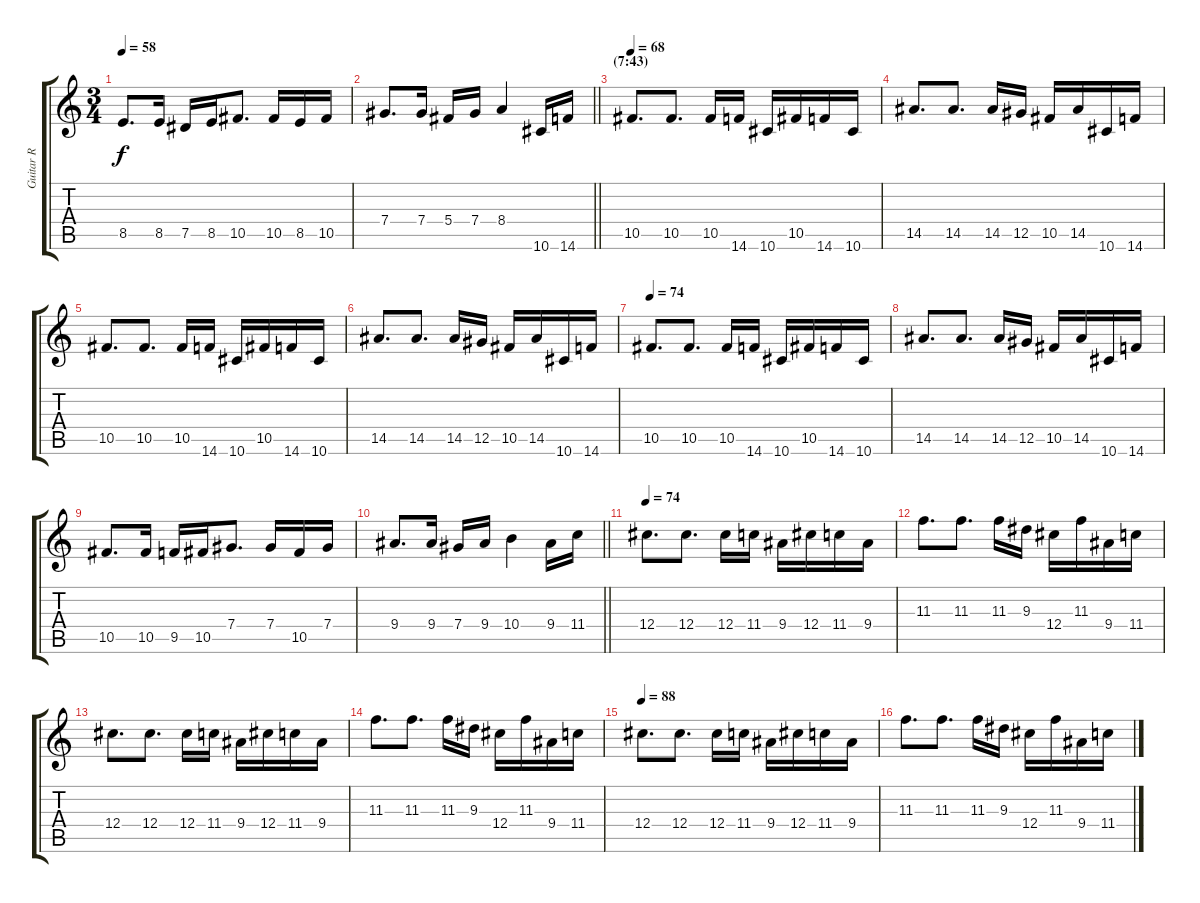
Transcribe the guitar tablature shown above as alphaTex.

\track ("Guitar R" "Guitar R") {instrument overdrivenguitar}
\staff {score tabs}
\tuning (Eb4 Bb3 Gb3 Db3 Ab2 Eb2) {hide}
\ts (3 4)
\tempo 58
\clef g2
\ks c
8.5.8{d dy f} 8.5.16 7.5.16 8.5.16 10.5.8{d} 10.5.16 8.5.16 10.5.16 |
\barLineRight lightlight
7.4.8{d} 7.4.16 5.4.16 7.4.16 8.4.4 10.6.16 14.6.16 |
\section ("" "(7:43)")
\tempo 68
10.5.8{d} 10.5.8{d} 10.5.16 14.6.16 10.6.16 10.5.16 14.6.16 10.6.16 |
14.5.8{d} 14.5.8{d} 14.5.16 12.5.16 10.5.16 14.5.16 10.6.16 14.6.16 |
10.5.8{d} 10.5.8{d} 10.5.16 14.6.16 10.6.16 10.5.16 14.6.16 10.6.16 |
14.5.8{d} 14.5.8{d} 14.5.16 12.5.16 10.5.16 14.5.16 10.6.16 14.6.16 |
\tempo 74
10.5.8{d} 10.5.8{d} 10.5.16 14.6.16 10.6.16 10.5.16 14.6.16 10.6.16 |
14.5.8{d} 14.5.8{d} 14.5.16 12.5.16 10.5.16 14.5.16 10.6.16 14.6.16 |
10.5.8{d} 10.5.16 9.5.16 10.5.16 7.4.8{d} 7.4.16 10.5.16 7.4.16 |
\barLineRight lightlight
9.4.8{d} 9.4.16 7.4.16 9.4.16 10.4.4 9.4.16 11.4.16 |
\tempo 74
12.4.8{d} 12.4.8{d} 12.4.16 11.4.16 9.4.16 12.4.16 11.4.16 9.4.16 |
11.3.8{d} 11.3.8{d} 11.3.16 9.3.16 12.4.16 11.3.16 9.4.16 11.4.16 |
12.4.8{d} 12.4.8{d} 12.4.16 11.4.16 9.4.16 12.4.16 11.4.16 9.4.16 |
11.3.8{d} 11.3.8{d} 11.3.16 9.3.16 12.4.16 11.3.16 9.4.16 11.4.16 |
\tempo 88
12.4.8{d} 12.4.8{d} 12.4.16 11.4.16 9.4.16 12.4.16 11.4.16 9.4.16 |
11.3.8{d} 11.3.8{d} 11.3.16 9.3.16 12.4.16 11.3.16 9.4.16 11.4.16
